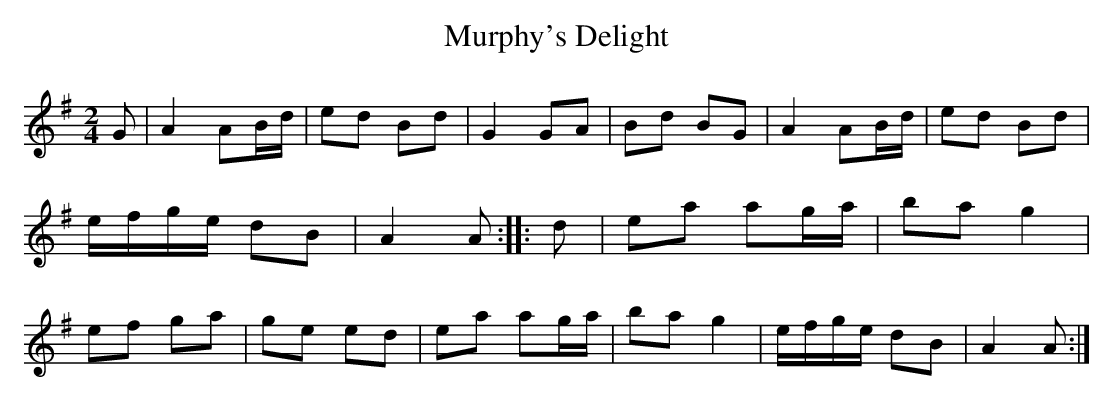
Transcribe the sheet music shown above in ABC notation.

X:1
T:Murphy's Delight
M:2/4
K:G
G2|A4 A2Bd|e2d2 B2d2|G4 G2A2|B2d2 B2G2|\
A4 A2Bd|e2d2 B2d2|efge d2B2|A4 A2::d2|\
e2a2 a2ga|b2a2 g4|e2f2 g2a2|g2e2 e2d2|\
e2a2 a2ga|b2a2 g4|efge d2B2|A4 A2:|
